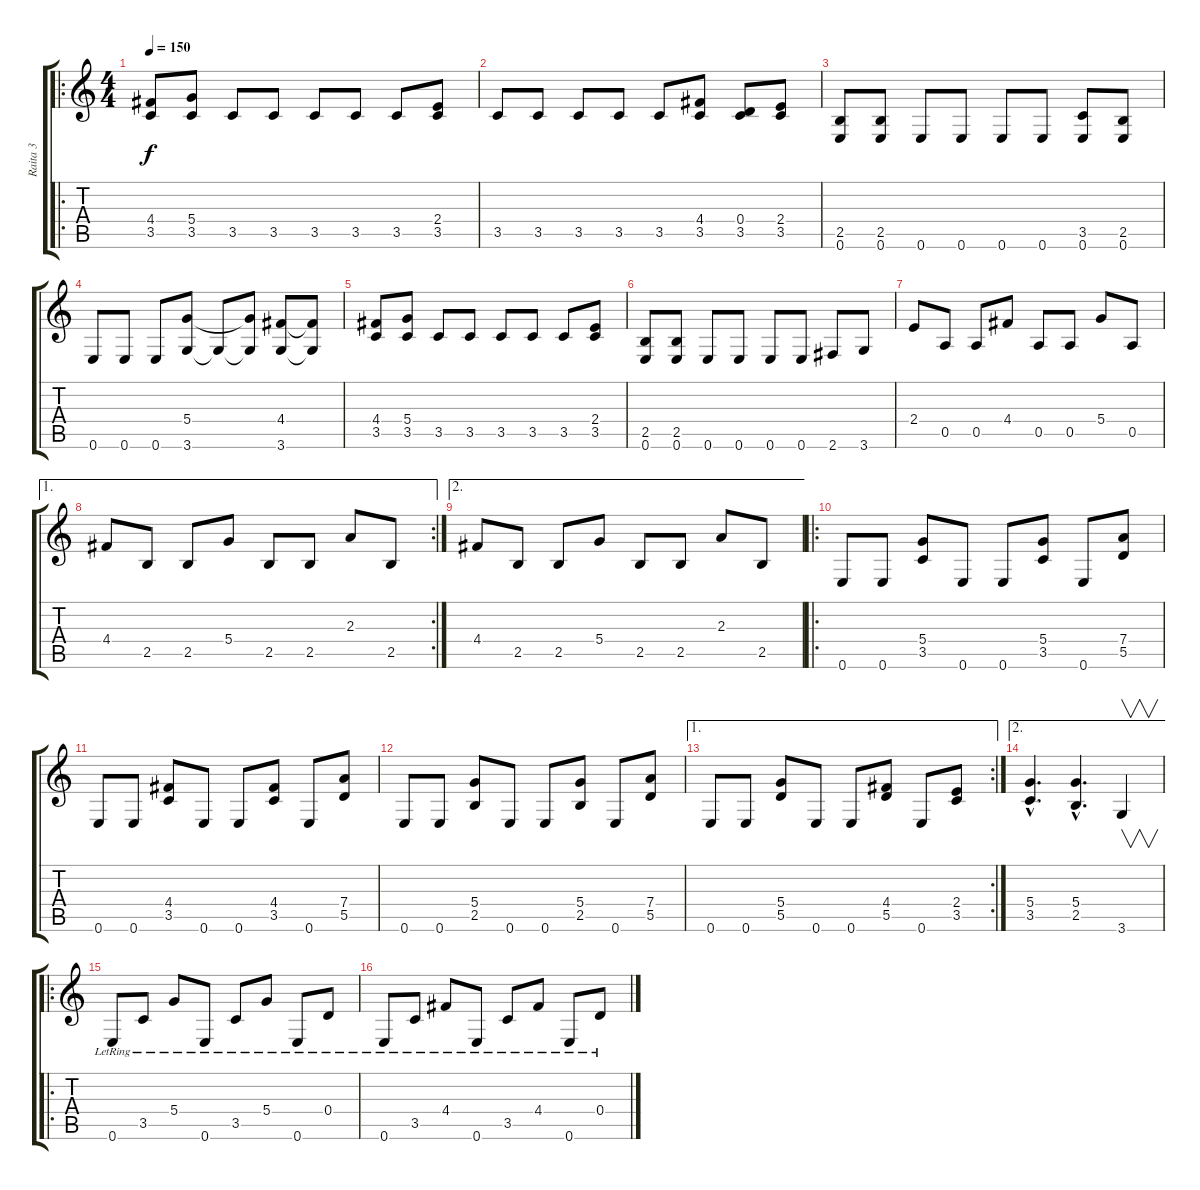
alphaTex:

\track ("Raita 3" "Raita 3") {instrument distortionguitar}
\staff {score tabs}
\tuning (E4 B3 G3 D3 A2 E2) {hide}
\ro
\ts (4 4)
\tempo 150
\clef g2
\ks c
(4.4 3.5).8{dy f} (5.4 3.5).8 3.5.8 3.5.8 3.5.8 3.5.8 3.5.8 (2.4 3.5).8 |
3.5.8 3.5.8 3.5.8 3.5.8 3.5.8 (4.4 3.5).8 (0.4 3.5).8 (2.4 3.5).8 |
(2.5 0.6).8 (2.5 0.6).8 0.6.8 0.6.8 0.6.8 0.6.8 (3.5 0.6).8 (2.5 0.6).8 |
0.6.8 0.6.8 0.6.8 (5.4 3.6).8 3.6{t}.8 (5.4{t} 3.6{t}).8 (4.4 3.6).8 (4.4{t} 3.6{t}).8 |
(4.4 3.5).8 (5.4 3.5).8 3.5.8 3.5.8 3.5.8 3.5.8 3.5.8 (2.4 3.5).8 |
(2.5 0.6).8 (2.5 0.6).8 0.6.8 0.6.8 0.6.8 0.6.8 2.6.8 3.6.8 |
2.4.8 0.5.8 0.5.8 4.4.8 0.5.8 0.5.8 5.4.8 0.5.8 |
\ae 1
\rc 2
4.4.8 2.5.8 2.5.8 5.4.8 2.5.8 2.5.8 2.3.8 2.5.8 |
\ae 2
4.4.8 2.5.8 2.5.8 5.4.8 2.5.8 2.5.8 2.3.8 2.5.8 |
\ro
0.6.8{instrument distortionguitar} 0.6.8 (5.4 3.5).8 0.6.8 0.6.8 (5.4 3.5).8 0.6.8 (7.4 5.5).8 |
0.6.8 0.6.8 (4.4 3.5).8 0.6.8 0.6.8 (4.4 3.5).8 0.6.8 (7.4 5.5).8 |
0.6.8 0.6.8 (5.4 2.5).8 0.6.8 0.6.8 (5.4 2.5).8 0.6.8 (7.4 5.5).8 |
\ae 1
\rc 2
0.6.8 0.6.8 (5.4 5.5).8 0.6.8 0.6.8 (4.4 5.5).8 0.6.8 (2.4 3.5).8 |
\ae 2
(5.4{hac} 3.5{hac}).4{d} (5.4{hac} 2.5{hac}).4{d} 3.6.4{v} |
\ro
0.6{lr}.8{instrument electricguitarclean} 3.5{lr}.8 5.4{lr}.8 0.6{lr}.8 3.5{lr}.8 5.4{lr}.8 0.6{lr}.8 0.4{lr}.8 |
0.6{lr}.8 3.5{lr}.8 4.4{lr}.8 0.6{lr}.8 3.5{lr}.8 4.4{lr}.8 0.6{lr}.8 0.4{lr}.8
